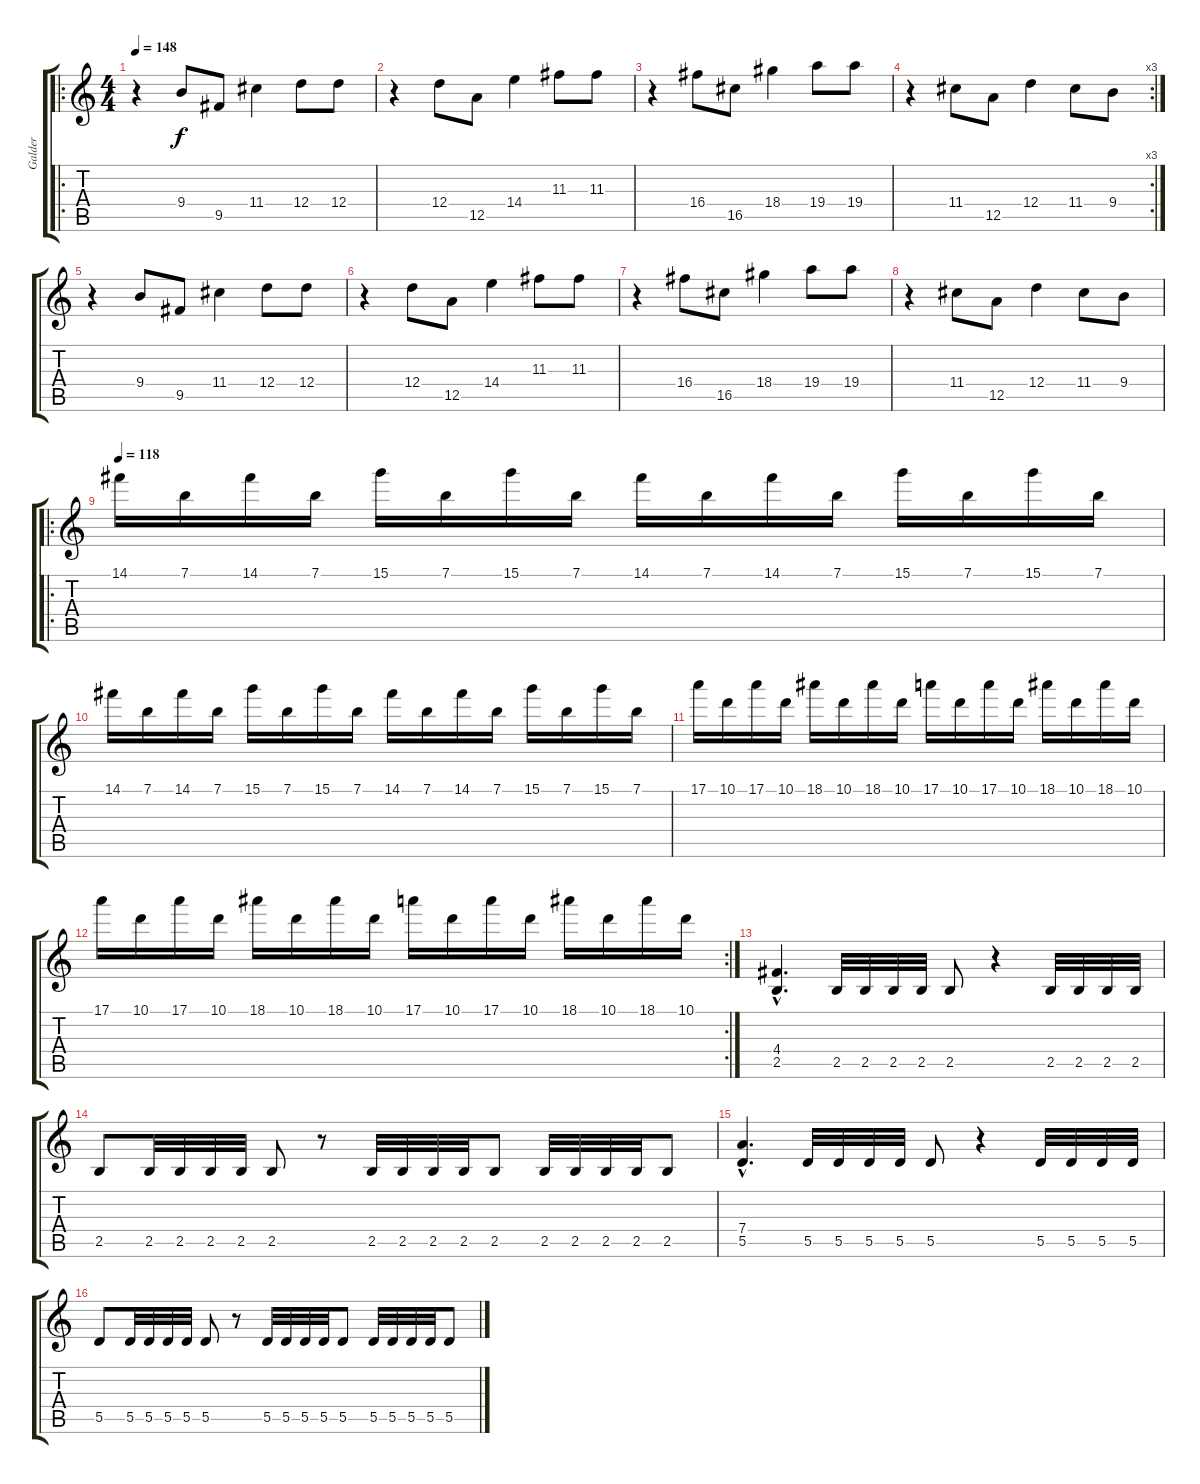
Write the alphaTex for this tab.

\track ("Galder" "Galder") {instrument distortionguitar}
\staff {score tabs}
\tuning (E4 B3 G3 D3 A2 E2) {hide}
\ro
\ts (4 4)
\tempo 148
\clef g2
\ks c
r.4{dy f} 9.4.8 9.5.8 11.4.4 12.4.8 12.4.8 |
r.4 12.4.8 12.5.8 14.4.4 11.3.8 11.3.8 |
r.4 16.4.8 16.5.8 18.4.4 19.4.8 19.4.8 |
\rc 3
r.4 11.4.8 12.5.8 12.4.4 11.4.8 9.4.8 |
r.4 9.4.8 9.5.8 11.4.4 12.4.8 12.4.8 |
r.4 12.4.8 12.5.8 14.4.4 11.3.8 11.3.8 |
r.4 16.4.8 16.5.8 18.4.4 19.4.8 19.4.8 |
r.4 11.4.8 12.5.8 12.4.4 11.4.8 9.4.8 |
\ro
\tempo 118
14.1.16 7.1.16 14.1.16 7.1.16 15.1.16 7.1.16 15.1.16 7.1.16 14.1.16 7.1.16 14.1.16 7.1.16 15.1.16 7.1.16 15.1.16 7.1.16 |
14.1.16 7.1.16 14.1.16 7.1.16 15.1.16 7.1.16 15.1.16 7.1.16 14.1.16 7.1.16 14.1.16 7.1.16 15.1.16 7.1.16 15.1.16 7.1.16 |
17.1.16 10.1.16 17.1.16 10.1.16 18.1.16 10.1.16 18.1.16 10.1.16 17.1.16 10.1.16 17.1.16 10.1.16 18.1.16 10.1.16 18.1.16 10.1.16 |
\rc 2
17.1.16 10.1.16 17.1.16 10.1.16 18.1.16 10.1.16 18.1.16 10.1.16 17.1.16 10.1.16 17.1.16 10.1.16 18.1.16 10.1.16 18.1.16 10.1.16 |
(4.4{hac} 2.5{hac}).4{d} 2.5.32 2.5.32 2.5.32 2.5.32 2.5.8 r.4 2.5.32 2.5.32 2.5.32 2.5.32 |
2.5.8 2.5.32 2.5.32 2.5.32 2.5.32 2.5.8 r.8 2.5.32 2.5.32 2.5.32 2.5.32 2.5.8 2.5.32 2.5.32 2.5.32 2.5.32 2.5.8 |
(7.4{hac} 5.5{hac}).4{d} 5.5.32 5.5.32 5.5.32 5.5.32 5.5.8 r.4 5.5.32 5.5.32 5.5.32 5.5.32 |
5.5.8 5.5.32 5.5.32 5.5.32 5.5.32 5.5.8 r.8 5.5.32 5.5.32 5.5.32 5.5.32 5.5.8 5.5.32 5.5.32 5.5.32 5.5.32 5.5.8
